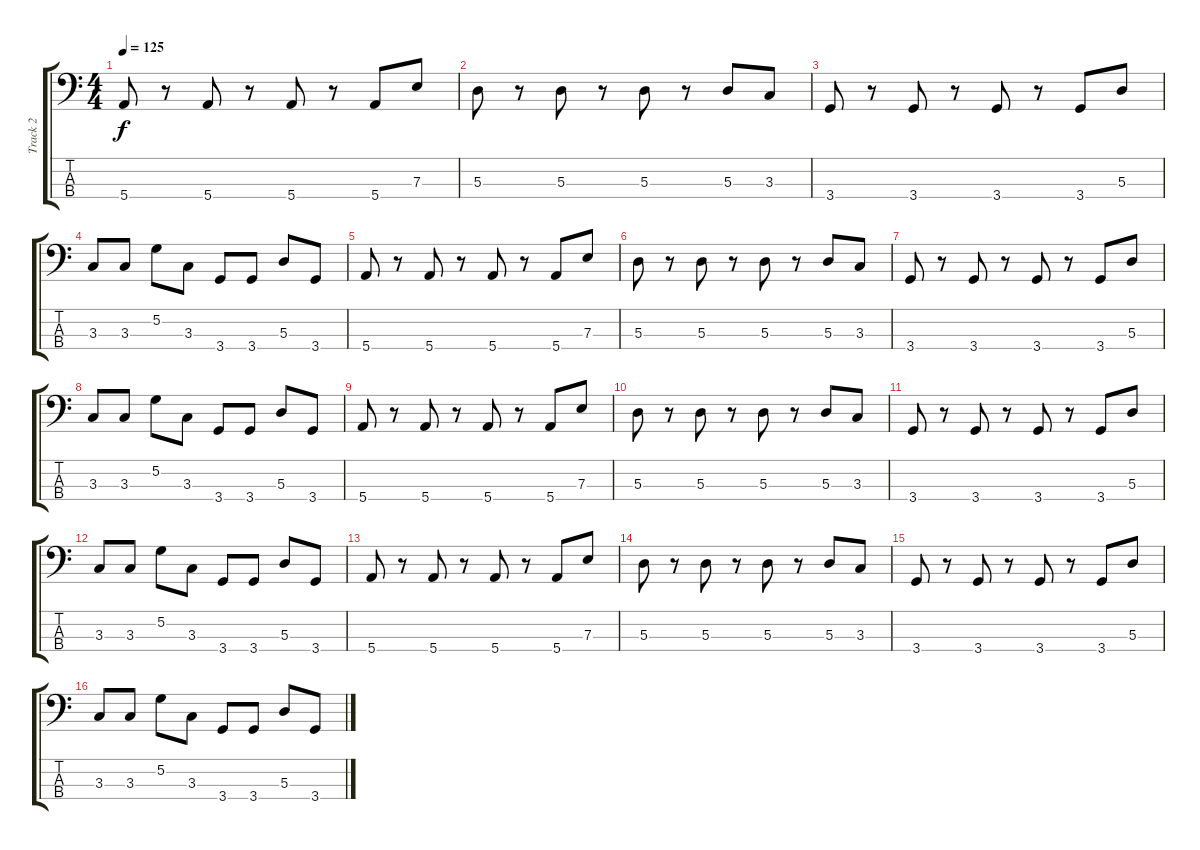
\track ("Track 2" "Track 2") {instrument electricbassfinger}
\staff {score tabs}
\tuning (G2 D2 A1 E1) {hide}
\ts (4 4)
\tempo 125
\clef f4
\ks c
5.4.8{dy f} r.8 5.4.8 r.8 5.4.8 r.8 5.4.8 7.3.8 |
5.3.8 r.8 5.3.8 r.8 5.3.8 r.8 5.3.8 3.3.8 |
3.4.8 r.8 3.4.8 r.8 3.4.8 r.8 3.4.8 5.3.8 |
3.3.8 3.3.8 5.2.8 3.3.8 3.4.8 3.4.8 5.3.8 3.4.8 |
5.4.8 r.8 5.4.8 r.8 5.4.8 r.8 5.4.8 7.3.8 |
5.3.8 r.8 5.3.8 r.8 5.3.8 r.8 5.3.8 3.3.8 |
3.4.8 r.8 3.4.8 r.8 3.4.8 r.8 3.4.8 5.3.8 |
3.3.8 3.3.8 5.2.8 3.3.8 3.4.8 3.4.8 5.3.8 3.4.8 |
5.4.8 r.8 5.4.8 r.8 5.4.8 r.8 5.4.8 7.3.8 |
5.3.8 r.8 5.3.8 r.8 5.3.8 r.8 5.3.8 3.3.8 |
3.4.8 r.8 3.4.8 r.8 3.4.8 r.8 3.4.8 5.3.8 |
3.3.8{txt ""} 3.3.8 5.2.8 3.3.8 3.4.8 3.4.8 5.3.8 3.4.8 |
5.4.8 r.8 5.4.8 r.8 5.4.8 r.8 5.4.8 7.3.8 |
5.3.8 r.8 5.3.8 r.8 5.3.8 r.8 5.3.8 3.3.8 |
3.4.8 r.8 3.4.8 r.8 3.4.8 r.8 3.4.8 5.3.8 |
3.3.8 3.3.8 5.2.8 3.3.8 3.4.8 3.4.8 5.3.8 3.4.8
